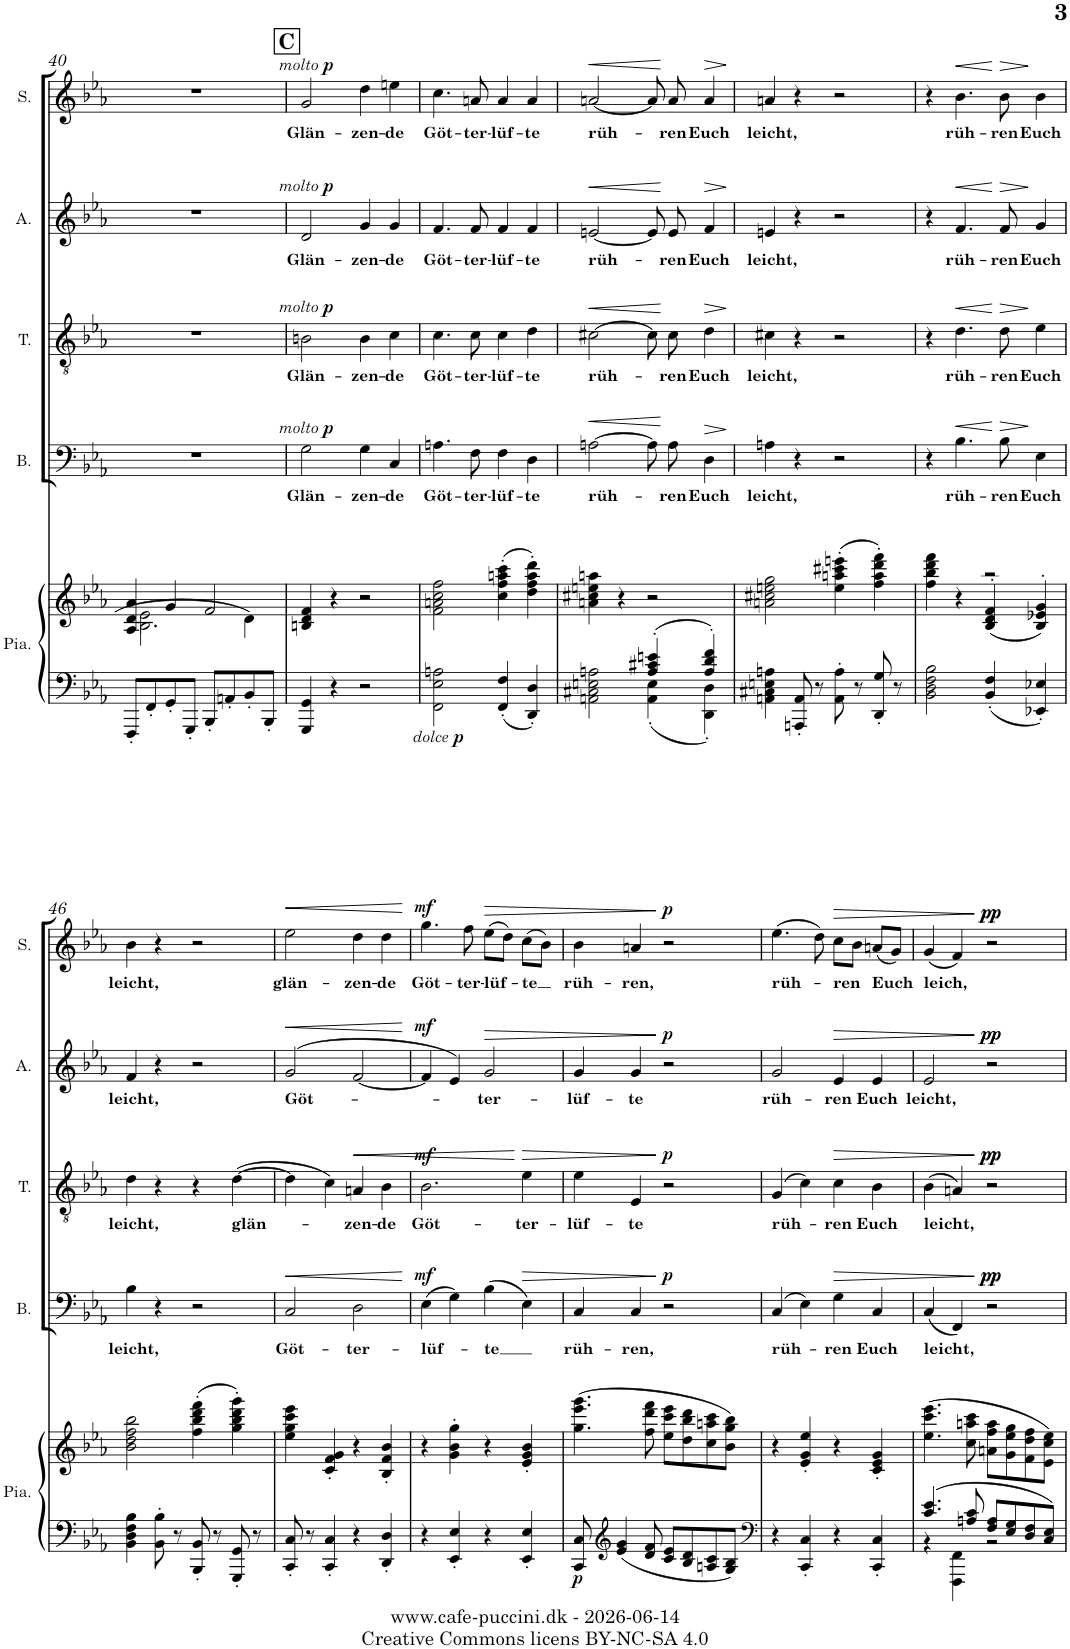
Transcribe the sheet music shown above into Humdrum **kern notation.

**kern	**kern	**dynam	**kern	**text	**dynam	**kern	**text	**dynam	**kern	**text	**dynam	**kern	**text	**dynam
*part5	*part5	*part5	*part4	*part4	*part4	*part3	*part3	*part3	*part2	*part2	*part2	*part1	*part1	*part1
*staff6	*staff5	*staff5/6	*staff4	*staff4	*staff4	*staff3	*staff3	*staff3	*staff2	*staff2	*staff2	*staff1	*staff1	*staff1
*I"Piano	*	*	*I"Basse	*	*	*I"Ténor	*	*	*I"Alto	*	*	*I"Soprano	*	*
*I'Pia.	*	*	*I'B.	*	*	*I'T.	*	*	*I'A.	*	*	*I'S.	*	*
!!LO:PB:g=z
*clefF4	*clefG2	*	*clefF4	*	*	*clefGv2	*	*	*clefG2	*	*	*clefG2	*	*
*k[b-e-a-]	*k[b-e-a-]	*	*k[b-e-a-]	*	*	*k[b-e-a-]	*	*	*k[b-e-a-]	*	*	*k[b-e-a-]	*	*
*M4/4	*M4/4	*	*M4/4	*	*	*M4/4	*	*	*M4/4	*	*	*M4/4	*	*
*met(c)	*met(c)	*	*met(c)	*	*	*met(c)	*	*	*met(c)	*	*	*met(c)	*	*
=40	=40	=40	=40	=40	=40	=40	=40	=40	=40	=40	=40	=40	=40	=40
*	*^	*	*	*	*	*	*	*	*	*	*	*	*	*
*	*	*^	*	*	*	*	*	*	*	*	*	*	*	*	*
8FFF'/L	4A-/ 4d/ 4a-/	2.B-\	2e-\	.	1r	.	.	1r	.	.	1r	.	.	1r	.	.
8FF'/	.	.	.	.	.	.	.	.	.	.	.	.	.	.	.	.
8GG'/	4g/	.	.	.	.	.	.	.	.	.	.	.	.	.	.	.
8GGG'/J	.	.	.	.	.	.	.	.	.	.	.	.	.	.	.	.
8BBB-'/L	2f/	.	2ryy	.	.	.	.	.	.	.	.	.	.	.	.	.
8AAn'/	.	.	.	.	.	.	.	.	.	.	.	.	.	.	.	.
8BB-'/	.	4d\	.	.	.	.	.	.	.	.	.	.	.	.	.	.
8BBB-'/J	.	.	.	.	.	.	.	.	.	.	.	.	.	.	.	.
*	*v	*v	*v	*	*	*	*	*	*	*	*	*	*	*	*	*
!!LO:REH:place=s1:a:B:cj:fs=14:t=C
=41	=41	=41	=41	=41	=41	=41	=41	=41	=41	=41	=41	=41	=41	=41
!	!	!	!	!LO:LY:b	!LO:DY:a	!	!LO:LY:b	!	!	!LO:LY:b	!	!	!LO:LY:b	!
!	!	!	!	!	!LO:DY:n=1:a	!	!	!LO:DY:a	!	!	!	!	!	!
!	!	!	!	!	!	!	!	!LO:DY:n=1:a	!	!	!LO:DY:a	!	!	!
!	!	!	!	!	!	!	!	!	!	!	!LO:DY:n=1:a	!	!	!LO:DY:a
!	!	!	!	!	!	!	!	!	!	!	!	!	!	!LO:DY:n=1:a
4GGG/ 4GG/	4Bn/ 4d/ 4f/	.	2G\	Glän-	other-dynamics p	2Bn\	Glän-	other-dynamics p	2d/	Glän-	other-dynamics p	2g/	Glän-	other-dynamics p
4r	4r	.	.	.	.	.	.	.	.	.	.	.	.	.
!	!	!	!	!LO:LY:b	!	!	!LO:LY:b	!	!	!LO:LY:b	!	!	!LO:LY:b	!
2r	2r	.	4G\	-zen-	.	4B\	-zen-	.	4g/	-zen-	.	4dd\	-zen-	.
!	!	!	!	!LO:LY:b	!	!	!LO:LY:b	!	!	!LO:LY:b	!	!	!LO:LY:b	!
.	.	.	4C/	-de	.	4c\	-de	.	4g/	-de	.	4een\	-de	.
=42	=42	=42	=42	=42	=42	=42	=42	=42	=42	=42	=42	=42	=42	=42
!	!	!LO:DY:b=2	!	!LO:LY:b	!	!	!LO:LY:b	!	!	!LO:LY:b	!	!	!LO:LY:b	!
!	!	!LO:DY:n=1:b=2	!	!	!	!	!	!	!	!	!	!	!	!
2FF\ 2E-\ 2An\	2f\ 2an\ 2cc\ 2ff\	other-dynamics p	4.An\	Göt-	.	4.c\	Göt-	.	4.f/	Göt-	.	4.cc\	Göt-	.
!	!	!	!	!LO:LY:b	!	!	!LO:LY:b	!	!	!LO:LY:b	!	!	!LO:LY:b	!
.	.	.	8F\	-ter-	.	8c\	-ter-	.	8f/	-ter-	.	8an/	-ter-	.
!	!	!	!	!LO:LY:b	!	!	!LO:LY:b	!	!	!LO:LY:b	!	!	!LO:LY:b	!
4FF/' 4F/'	(>4cc\' 4ff\' 4aan\' 4ccc\'	.	4F\	-lüf-	.	4c\	-lüf-	.	4f/	-lüf-	.	4a/	-lüf-	.
!	!	!	!	!LO:LY:b	!	!	!LO:LY:b	!	!	!LO:LY:b	!	!	!LO:LY:b	!
4DD/' 4D/'	4dd\' 4ff\' 4aa\' 4ddd\')	.	4D\	-te	.	4d\	-te	.	4f/	-te	.	4a/	-te	.
=43	=43	=43	=43	=43	=43	=43	=43	=43	=43	=43	=43	=43	=43	=43
*^	*	*	*	*	*	*	*	*	*	*	*	*	*	*
!	!	!	!	!	!LO:LY:b	!LO:HP:b	!	!LO:LY:b	!LO:HP:b	!	!LO:LY:b	!LO:HP:b	!	!LO:LY:b	!LO:HP:b
2AAn\ 2C#X\ 2En\ 2An\	2ryy	4an\ 4cc#X\ 4een\ 4aan\	.	[2An\	rüh-	<	[2c#X\	rüh-	<	[2en/	rüh-	<	[2an/	rüh-	<
.	.	4r	.	.	.	.	.	.	.	.	.	.	.	.	.
4A/' 4c#X/' 4en/'	4AA\' 4E\'	2r	.	8A\L]	.	.	8c#\L]	.	.	8e/L]	.	.	8a/]	.	.
!	!	!	!	!	!LO:LY:b	!	!	!LO:LY:b	!	!	!LO:LY:b	!	!	!LO:LY:b	!
.	.	.	.	8A\J	-ren	[	8c#\J	-ren	[	8e/J	-ren	[	8a/	-ren	[
!	!	!	!	!	!LO:LY:b	!LO:HP:b	!	!LO:LY:b	!LO:HP:b	!	!LO:LY:b	!LO:HP:b	!	!LO:LY:b	!LO:HP:b
4A/' 4d/' 4f/'	4DD\' 4D\'	.	.	4D\	Euch	>	4d\	Euch	>	4f/	Euch	>	4a/	Euch	>
*v	*v	*	*	*	*	*	*	*	*	*	*	*	*	*	*
.	.	.	.	.	]	.	.	]	.	.	]	.	.	]
=44	=44	=44	=44	=44	=44	=44	=44	=44	=44	=44	=44	=44	=44	=44
!	!	!	!	!LO:LY:b	!	!	!LO:LY:b	!	!	!LO:LY:b	!	!	!LO:LY:b	!
4AAn\ 4C#X\ 4En\ 4An\	2an\ 2cc#X\ 2een\ 2gg\	.	4An\	leicht,	.	4c#X\	leicht,	.	4en/	leicht,	.	4an/	leicht,	.
8AAAn/' 8AA/'	.	.	4r	.	.	4r	.	.	4r	.	.	4r	.	.
8r	.	.	.	.	.	.	.	.	.	.	.	.	.	.
8AA\' 8A\'	(>4ee\' 4aan\' 4ccc#X\' 4eeen\'	.	2r	.	.	2r	.	.	2r	.	.	2r	.	.
8r	.	.	.	.	.	.	.	.	.	.	.	.	.	.
8DD/' 8G/'	4ff\' 4aa\' 4ddd\' 4fff\')	.	.	.	.	.	.	.	.	.	.	.	.	.
8r	.	.	.	.	.	.	.	.	.	.	.	.	.	.
=45	=45	=45	=45	=45	=45	=45	=45	=45	=45	=45	=45	=45	=45	=45
*	*^	*	*	*	*	*	*	*	*	*	*	*	*	*
2BB-\ 2D\ 2F\ 2B-\	4ff\ 4bb-\ 4ddd\ 4fff\	4ryy	.	4r	.	.	4r	.	.	4r	.	.	4r	.	.
!	!	!	!	!	!LO:LY:b	!LO:HP:b	!	!LO:LY:b	!LO:HP:b	!	!LO:LY:b	!LO:HP:b	!	!LO:LY:b	!LO:HP:b
.	4r	4ryy	.	4.B-\	rüh-	<	4.d\	rüh-	<	4.f/	rüh-	<	4.b-\	rüh-	<
4BB-/' 4F/'	2r	(<4B-/' 4d/' 4f/'	.	.	.	.	.	.	.	.	.	.	.	.	.
!	!	!	!	!	!LO:LY:b	!LO:HP:n=1:b	!	!LO:LY:b	!LO:HP:n=1:b	!	!LO:LY:b	!LO:HP:n=1:b	!	!LO:LY:b	!LO:HP:n=1:b
.	.	.	.	8B-\	-ren	[ >	8d\	-ren	[ >	8f/	-ren	[ >	8b-\	-ren	[ >
!	!	!	!	!	!LO:LY:b	!	!	!LO:LY:b	!	!	!LO:LY:b	!	!	!LO:LY:b	!
4EE-X/' 4E-X/'	.	4B-/' 4e-X/' 4g/')	.	4E-\	Euch	]	4e-\	Euch	]	4g/	Euch	]	4b-\	Euch	]
!!LO:LB:g=z
=46	=46	=46	=46	=46	=46	=46	=46	=46	=46	=46	=46	=46	=46	=46	=46
!	!	!	!	!	!LO:LY:b	!	!	!LO:LY:b	!	!	!LO:LY:b	!	!	!LO:LY:b	!
*	*v	*v	*	*	*	*	*	*	*	*	*	*	*	*	*
4BB-\ 4D\ 4F\ 4B-\	2b-\ 2dd\ 2ff\ 2bb-\	.	4B-\	leicht,	.	4d\	leicht,	.	4f/	leicht,	.	4b-\	leicht,	.
8BB-\' 8B-\'	.	.	4r	.	.	4r	.	.	4r	.	.	4r	.	.
8r	.	.	.	.	.	.	.	.	.	.	.	.	.	.
8BBB-/' 8BB-/'	(>4ff\' 4bb-\' 4ddd\' 4fff\'	.	2r	.	.	4r	.	.	2r	.	.	2r	.	.
8r	.	.	.	.	.	.	.	.	.	.	.	.	.	.
!	!	!	!	!	!	!	!LO:LY:b	!	!	!	!	!	!	!
8GGG/' 8GG/'	4gg\' 4bb-\' 4ddd\' 4ggg\')	.	.	.	.	(>[4d\	glän-	.	.	.	.	.	.	.
8r	.	.	.	.	.	.	.	.	.	.	.	.	.	.
=47	=47	=47	=47	=47	=47	=47	=47	=47	=47	=47	=47	=47	=47	=47
!	!	!	!	!LO:LY:b	!LO:HP:b	!	!	!	!	!LO:LY:b	!LO:HP:b	!	!LO:LY:b	!LO:HP:b
8CC/' 8C/'	4ee-\ 4gg\ 4ccc\ 4eee-\	.	2C/	Göt-	<	4d\]	.	.	(>2g/	Göt-	<	2ee-\	glän-	<
8r	.	.	.	.	.	.	.	.	.	.	.	.	.	.
4CC/' 4C/'	4c/' 4f/' 4g/'	.	.	.	.	4c\)	.	.	.	.	.	.	.	.
!	!	!	!	!LO:LY:b	!	!	!LO:LY:b	!LO:HP:b	!	!	!	!	!LO:LY:b	!
4r	4r	.	2D\	-ter-	.	4An/	-zen-	<	[2f/	.	.	4dd\	-zen-	.
!	!	!	!	!	!	!	!LO:LY:b	!	!	!	!	!	!LO:LY:b	!
4DD/' 4D/'	4B-/' 4f/' 4b-/'	.	.	.	.	4B-\	-de	.	.	.	.	4dd\	-de	.
.	.	.	.	.	[	.	.	.	.	.	[	.	.	[
=48	=48	=48	=48	=48	=48	=48	=48	=48	=48	=48	=48	=48	=48	=48
!	!	!	!	!LO:LY:b	!LO:DY:a	!	!LO:LY:b	!LO:DY:a	!	!	!LO:DY:a	!	!LO:LY:b	!LO:DY:a
4r	4r	.	(>4E-\	-lüf-	mf	2.B-\	Göt-	mf	4f/]	.	mf	4.gg\	Göt-	mf
4EE-/' 4E-/'	4g\' 4b-\' 4gg\'	.	4G\)	.	.	.	.	.	4e-/)	.	.	.	.	.
!	!	!	!	!	!	!	!	!	!	!	!	!	!LO:LY:b	!
.	.	.	.	.	.	.	.	.	.	.	.	8ff\	-ter-	.
!	!	!	!	!LO:LY:b	!	!	!	!	!	!LO:LY:b	!LO:HP:b	!	!LO:LY:b	!LO:HP:b
4r	4r	.	(>4B-\	-te	.	.	.	.	2g/	-ter-	>	(>8ee-\L	-lüf-	>
.	.	.	.	.	.	.	.	.	.	.	.	8dd\J)	.	.
!	!	!	!	!	!LO:HP:b	!	!LO:LY:b	!LO:HP:n=1:b	!	!	!	!	!LO:LY:b	!
4EE-/' 4E-/'	4e-/' 4g/' 4b-/'	.	4E-\)	.	>	4e-\	-ter-	[ >	.	.	.	(>8cc\L	-te	.
.	.	.	.	.	.	.	.	.	.	.	.	8b-\J)	.	.
=49	=49	=49	=49	=49	=49	=49	=49	=49	=49	=49	=49	=49	=49	=49
!	!	!LO:DY:b=2	!	!LO:LY:b	!	!	!LO:LY:b	!	!	!LO:LY:b	!	!	!LO:LY:b	!
8CC/ 8C/	(>4.gg\ 4.eee-\ 4.ggg\	p	4C/	rüh-	.	4e-\	-lüf-	.	4g/	-lüf-	.	4b-\	rüh-	.
*clefG2	*	*	*	*	*	*	*	*	*	*	*	*	*	*
4e-/ 4g/	.	.	.	.	.	.	.	.	.	.	.	.	.	.
!	!	!	!	!LO:LY:b	!	!	!LO:LY:b	!	!	!LO:LY:b	!	!	!LO:LY:b	!
.	.	.	4C/	-ren,	.	4E-/	-te	.	4g/	-te	.	4an/	-ren,	.
8d/ 8f/	8ff\ 8ddd\ 8fff\	.	.	.	.	.	.	.	.	.	.	.	.	.
!	!	!	!	!	!LO:DY:n=1:a	!	!	!LO:DY:n=1:a	!	!	!LO:DY:n=1:a	!	!	!LO:DY:n=1:a
8c/ 8e-/L	8ee-\ 8ccc\ 8eee-\L	.	2r	.	] p	2r	.	] p	2r	.	] p	2r	.	] p
8B-/ 8d/	8dd\ 8bb-\ 8ddd\	.	.	.	.	.	.	.	.	.	.	.	.	.
8An/ 8c/	8cc\ 8aan\ 8ccc\	.	.	.	.	.	.	.	.	.	.	.	.	.
8G/ 8B-/J	8b-\ 8gg\ 8bb-\J)	.	.	.	.	.	.	.	.	.	.	.	.	.
=50	=50	=50	=50	=50	=50	=50	=50	=50	=50	=50	=50	=50	=50	=50
*clefF4	*	*	*	*	*	*	*	*	*	*	*	*	*	*
!	!	!	!	!LO:LY:b	!	!	!LO:LY:b	!	!	!LO:LY:b	!	!	!LO:LY:b	!
4r	4r	.	(>4C/	rüh-	.	(>4G/	rüh-	.	2g/	rüh-	.	(>4.ee-\	rüh-	.
4CC/' 4C/'	4e-/' 4g/' 4ee-/'	.	4E-\)	.	.	4c\)	.	.	.	.	.	.	.	.
.	.	.	.	.	.	.	.	.	.	.	.	8dd\)	.	.
!	!	!	!	!LO:LY:b	!LO:HP:b	!	!LO:LY:b	!LO:HP:b	!	!LO:LY:b	!LO:HP:b	!	!LO:LY:b	!LO:HP:b
4r	4r	.	4G\	-ren	>	4c\	-ren	>	4e-/	-ren	>	8cc\L	-ren	>
.	.	.	.	.	.	.	.	.	.	.	.	8b-\J	.	.
!	!	!	!	!LO:LY:b	!	!	!LO:LY:b	!	!	!LO:LY:b	!	!	!LO:LY:b	!
4CC/' 4C/'	4c/' 4e-/' 4g/'	.	4C/	Euch	.	4B-\	Euch	.	4e-/	Euch	.	(<8an/L	Euch	.
.	.	.	.	.	.	.	.	.	.	.	.	8g/J)	.	.
=51	=51	=51	=51	=51	=51	=51	=51	=51	=51	=51	=51	=51	=51	=51
*^	*	*	*	*	*	*	*	*	*	*	*	*	*	*
!	!	!	!	!	!LO:LY:b	!	!	!LO:LY:b	!	!	!LO:LY:b	!	!	!LO:LY:b	!
4.c/ 4.e-/	4r	(>4.ee-\ 4.ccc\ 4.eee-\	.	(<4C/	leicht,	.	(>4B-\	leicht,	.	2e-/	leicht,	.	(<4g/	leich,	.
.	4FFF\ 4FF\	.	.	4FF/)	.	.	4An/)	.	.	.	.	.	4f/)	.	.
8An/ 8c/	.	8cc\ 8aan\ 8ccc\	.	.	.	.	.	.	.	.	.	.	.	.	.
!	!	!	!	!	!	!LO:DY:n=1:a	!	!	!	!	!	!	!	!	!
!	!	!	!	!	!	!LO:DY:n=2:a	!	!	!LO:DY:n=1:a	!	!	!	!	!	!
!	!	!	!	!	!	!	!	!	!LO:DY:n=2:a	!	!	!LO:DY:n=1:a	!	!	!
!	!	!	!	!	!	!	!	!	!	!	!	!LO:DY:n=2:a	!	!	!LO:DY:n=1:a
!	!	!	!	!	!	!	!	!	!	!	!	!	!	!	!LO:DY:n=2:a
8F/ 8A/L	2r	8an\ 8ff\ 8aa\L	.	2r	.	] pp pp	2r	.	] pp pp	2r	.	] pp pp	2r	.	] pp pp
8E-/ 8G/	.	8g\ 8ee-\ 8gg\	.	.	.	.	.	.	.	.	.	.	.	.	.
8D/ 8F/	.	8f\ 8dd\ 8ff\	.	.	.	.	.	.	.	.	.	.	.	.	.
8C/ 8E-/J	.	8e-\ 8cc\ 8ee-\J)	.	.	.	.	.	.	.	.	.	.	.	.	.
*v	*v	*	*	*	*	*	*	*	*	*	*	*	*	*	*
=	=	=	=	=	=	=	=	=	=	=	=	=	=	=
*-	*-	*-	*-	*-	*-	*-	*-	*-	*-	*-	*-	*-	*-	*-
